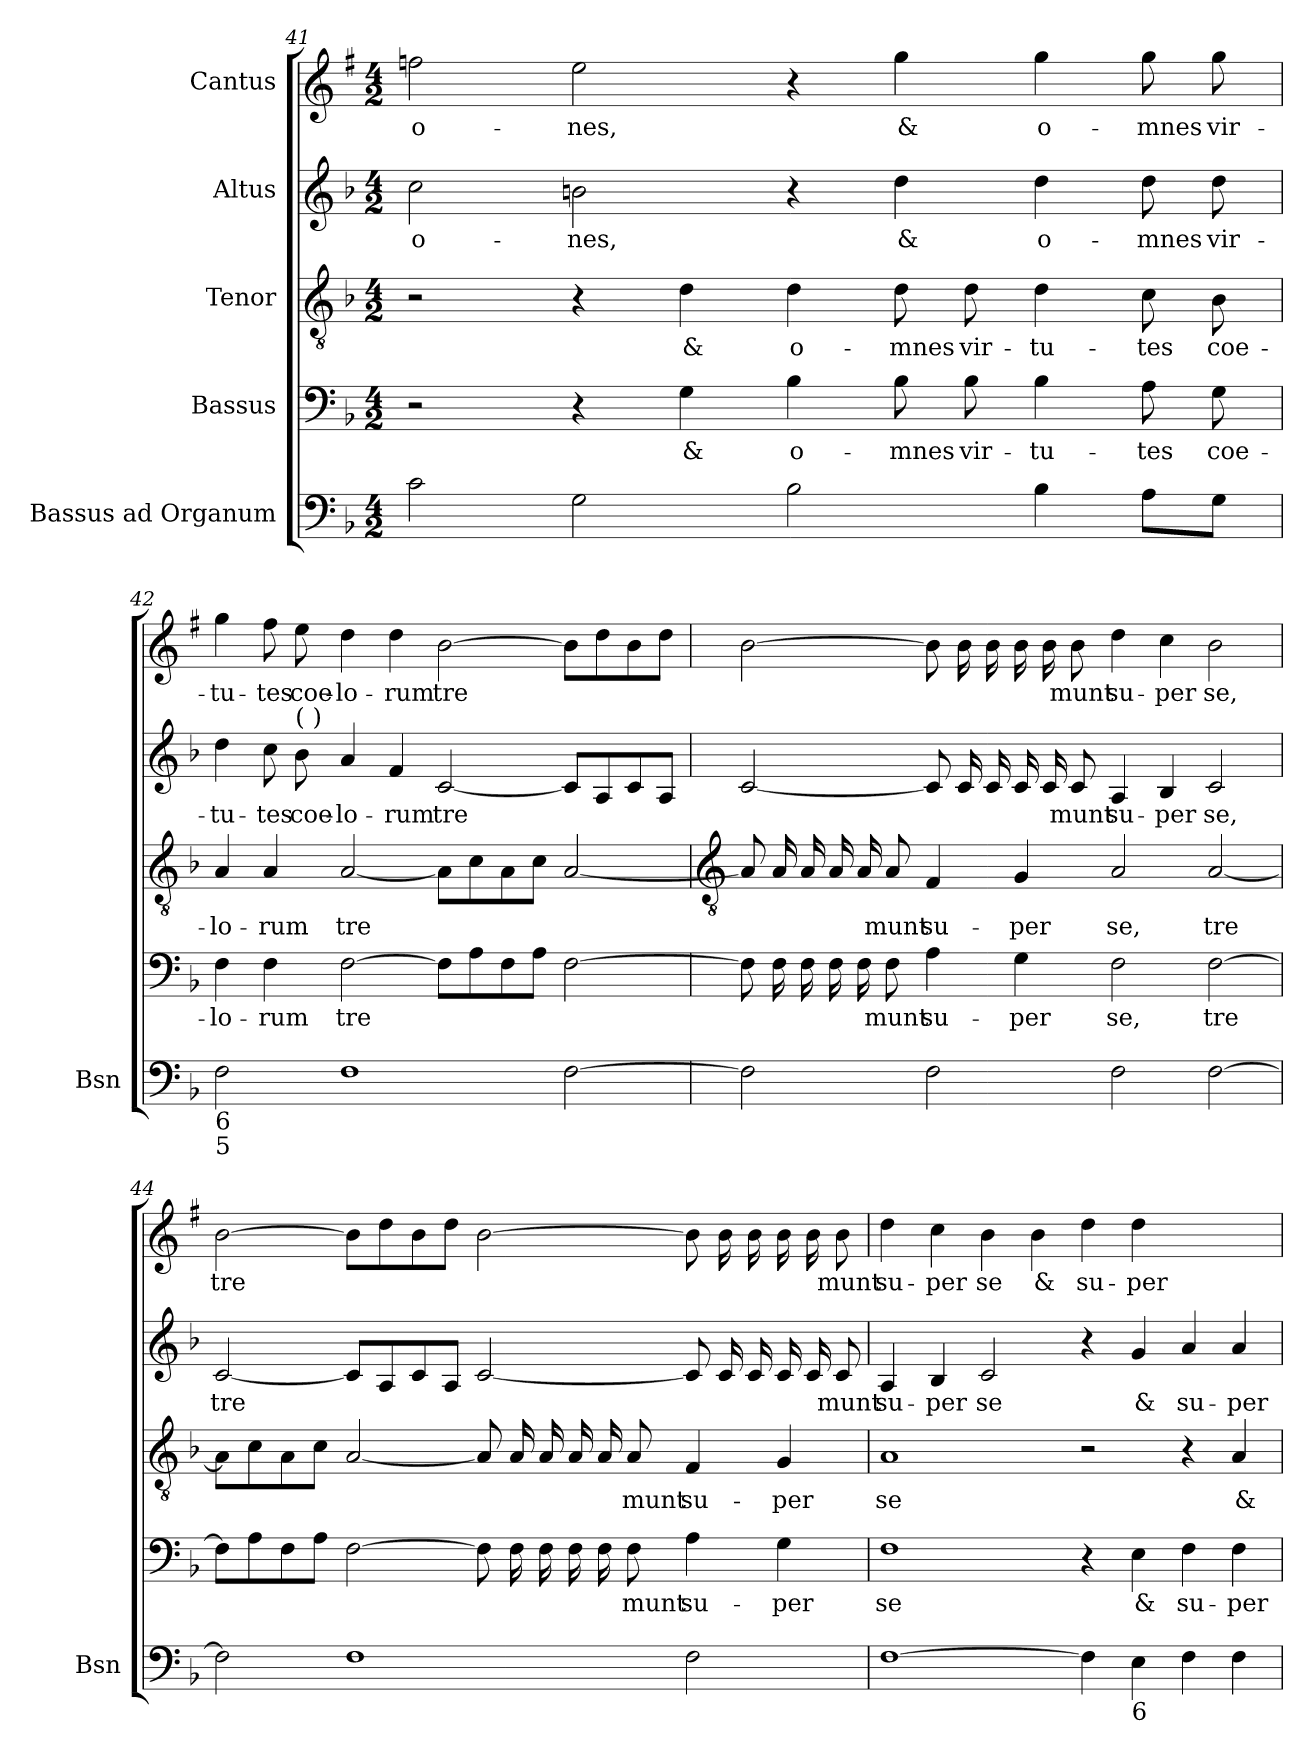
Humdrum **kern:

**kern	**kern	**text	**kern	**text	**kern	**text	**kern	**text
*part5	*part4	*part4	*part3	*part3	*part2	*part2	*part1	*part1
*staff5	*staff4	*staff4	*staff3	*staff3	*staff2	*staff2	*staff1	*staff1
*I"Bassus ad Organum	*I"Bassus	*	*I"Tenor	*	*I"Altus	*	*I"Cantus	*
*I'Bsn	*	*	*	*	*	*	*	*
*clefF4	*clefF4	*	*clefGv2	*	*clefG2	*	*clefG2	*
*	*	*	*	*	*	*	*ITrd1c2	*
*k[b-]	*k[b-]	*	*k[b-]	*	*k[b-]	*	*k[b-]	*
*F:	*F:	*	*F:	*	*F:	*	*F:	*
*M4/2	*M4/2	*	*M4/2	*	*M4/2	*	*M4/2	*
=41	=41	=41	=41	=41	=41	=41	=41	=41
!	!	!	!	!	!	!LO:LY:b	!	!LO:LY:b
2c	2r	.	2r	.	2cc	-o-	2ee-X	-o-
!	!	!	!	!	!	!LO:LY:b	!	!LO:LY:b
2G	4r	.	4r	.	2bn	-nes,	2dd	-nes,
!	!	!LO:LY:b	!	!LO:LY:b	!	!	!	!
.	4G	&	4d	&	.	.	.	.
!	!	!LO:LY:b	!	!LO:LY:b	!	!	!	!
2B-	4B-	o-	4d	o-	4r	.	4r	.
!	!	!LO:LY:b	!	!LO:LY:b	!	!LO:LY:b	!	!LO:LY:b
.	8B-	-mnes	8d	-mnes	4dd	&	4ff	&
!	!	!LO:LY:b	!	!LO:LY:b	!	!	!	!
.	8B-	vir-	8d	vir-	.	.	.	.
!	!	!LO:LY:b	!	!LO:LY:b	!	!LO:LY:b	!	!LO:LY:b
4B-	4B-	-tu-	4d	-tu-	4dd	o-	4ff	o-
!	!	!LO:LY:b	!	!LO:LY:b	!	!LO:LY:b	!	!LO:LY:b
8AL	8A	-tes	8c	-tes	8dd	-mnes	8ff	-mnes
!	!	!LO:LY:b	!	!LO:LY:b	!	!LO:LY:b	!	!LO:LY:b
8GJ	8G	coe-	8B-	coe-	8dd	vir-	8ff	vir-
=42	=42	=42	=42	=42	=42	=42	=42	=42
!LO:TX:b:t=6	!	!	!	!	!	!	!	!
!LO:TX:b:t=5	!	!	!	!	!	!	!	!
!	!	!LO:LY:b	!	!LO:LY:b	!	!LO:LY:b	!	!LO:LY:b
2F	4F	-lo-	4A	-lo-	4dd	-tu-	4ff	-tu-
!	!	!LO:LY:b	!	!LO:LY:b	!	!LO:LY:b	!	!LO:LY:b
.	4F	-rum	4A	-rum	8cc	-tes	8ee	-tes
!	!	!	!	!	!LO:TX:a:t=(  )	!	!	!
!	!	!	!	!	!	!LO:LY:b	!	!LO:LY:b
.	.	.	.	.	8b-	coe-	8dd	coe-
!	!	!LO:LY:b	!	!LO:LY:b	!	!LO:LY:b	!	!LO:LY:b
1F	[2F	tre	[2A	tre	4a	-lo-	4cc	-lo-
!	!	!	!	!	!	!LO:LY:b	!	!LO:LY:b
.	.	.	.	.	4f	-rum	4cc	-rum
!	!	!	!	!	!	!LO:LY:b	!	!LO:LY:b
.	8FL]	.	8AL]	.	[2c	tre	[2a	tre
.	8A	.	8c	.	.	.	.	.
.	8F	.	8A	.	.	.	.	.
.	8AJ	.	8cJ	.	.	.	.	.
[2F	[2F	.	[2A	.	8cL]	.	8aL]	.
.	.	.	.	.	8A	.	8cc	.
.	.	.	.	.	8c	.	8a	.
.	.	.	.	.	8AJ	.	8ccJ	.
!!LO:LB:g=z
=43	=43	=43	=43	=43	=43	=43	=43	=43
*	*	*	*clefGv2	*	*	*	*	*
2F]	8FL]	.	8AL]	.	[2c	.	[2a	.
.	16FL	.	16AL	.	.	.	.	.
.	16F	.	16A	.	.	.	.	.
.	16F	.	16A	.	.	.	.	.
.	16F	.	16A	.	.	.	.	.
!	!	!LO:LY:b	!	!LO:LY:b	!	!	!	!
.	8FJ	munt	8AJ	munt	.	.	.	.
!	!	!LO:LY:b	!	!LO:LY:b	!	!	!	!
2F	4A	su-	4F	su-	8cL]	.	8aL]	.
.	.	.	.	.	16cL	.	16aL	.
.	.	.	.	.	16c	.	16a	.
!	!	!LO:LY:b	!	!LO:LY:b	!	!	!	!
.	4G	-per	4G	-per	16c	.	16a	.
.	.	.	.	.	16c	.	16a	.
!	!	!	!	!	!	!LO:LY:b	!	!LO:LY:b
.	.	.	.	.	8cJ	munt	8aJ	munt
!	!	!LO:LY:b	!	!LO:LY:b	!	!LO:LY:b	!	!LO:LY:b
2F	2F	se,	2A	se,	4A	su-	4cc	su-
!	!	!	!	!	!	!LO:LY:b	!	!LO:LY:b
.	.	.	.	.	4B-	-per	4b-	-per
!	!	!LO:LY:b	!	!LO:LY:b	!	!LO:LY:b	!	!LO:LY:b
[2F	[2F	tre	[2A	tre	2c	se,	2a	se,
=44	=44	=44	=44	=44	=44	=44	=44	=44
!	!	!	!	!	!	!LO:LY:b	!	!LO:LY:b
2F]	8FL]	.	8AL]	.	[2c	tre	[2a	tre
.	8A	.	8c	.	.	.	.	.
.	8F	.	8A	.	.	.	.	.
.	8AJ	.	8cJ	.	.	.	.	.
1F	[2F	.	[2A	.	8cL]	.	8aL]	.
.	.	.	.	.	8A	.	8cc	.
.	.	.	.	.	8c	.	8a	.
.	.	.	.	.	8AJ	.	8ccJ	.
.	8FL]	.	8AL]	.	[2c	.	[2a	.
.	16FL	.	16AL	.	.	.	.	.
.	16F	.	16A	.	.	.	.	.
.	16F	.	16A	.	.	.	.	.
.	16F	.	16A	.	.	.	.	.
!	!	!LO:LY:b	!	!LO:LY:b	!	!	!	!
.	8FJ	munt	8AJ	munt	.	.	.	.
!	!	!LO:LY:b	!	!LO:LY:b	!	!	!	!
2F	4A	su-	4F	su-	8cL]	.	8aL]	.
.	.	.	.	.	16cL	.	16aL	.
.	.	.	.	.	16c	.	16a	.
!	!	!LO:LY:b	!	!LO:LY:b	!	!	!	!
.	4G	-per	4G	-per	16c	.	16a	.
.	.	.	.	.	16c	.	16a	.
!	!	!	!	!	!	!LO:LY:b	!	!LO:LY:b
.	.	.	.	.	8cJ	munt	8aJ	munt
=45	=45	=45	=45	=45	=45	=45	=45	=45
!	!	!LO:LY:b	!	!LO:LY:b	!	!LO:LY:b	!	!LO:LY:b
[1F	1F	se	1A	se	4A	su-	4cc	su-
!	!	!	!	!	!	!LO:LY:b	!	!LO:LY:b
.	.	.	.	.	4B-	-per	4b-	-per
!	!	!	!	!	!	!LO:LY:b	!	!LO:LY:b
.	.	.	.	.	2c	se	4a	se
!	!	!	!	!	!	!	!	!LO:LY:b
.	.	.	.	.	.	.	4a	&
!	!	!	!	!	!	!	!	!LO:LY:b
4F]	4r	.	2r	.	4r	.	4cc	su-
!LO:TX:b:t=6	!	!	!	!	!	!	!	!
!	!	!LO:LY:b	!	!	!	!LO:LY:b	!	!LO:LY:b
4E	4E	&	.	.	4g	&	4cc	-per
!	!	!LO:LY:b	!	!	!	!LO:LY:b	!	!LO:LY:b
4F	4F	su-	4r	.	4a	su-	[2ddyy	ho
!	!	!LO:LY:b	!	!LO:LY:b	!	!LO:LY:b	!	!
4F	4F	-per	4A	&	4a	-per	.	.
=	=	=	=	=	=	=	=	=
*-	*-	*-	*-	*-	*-	*-	*-	*-
